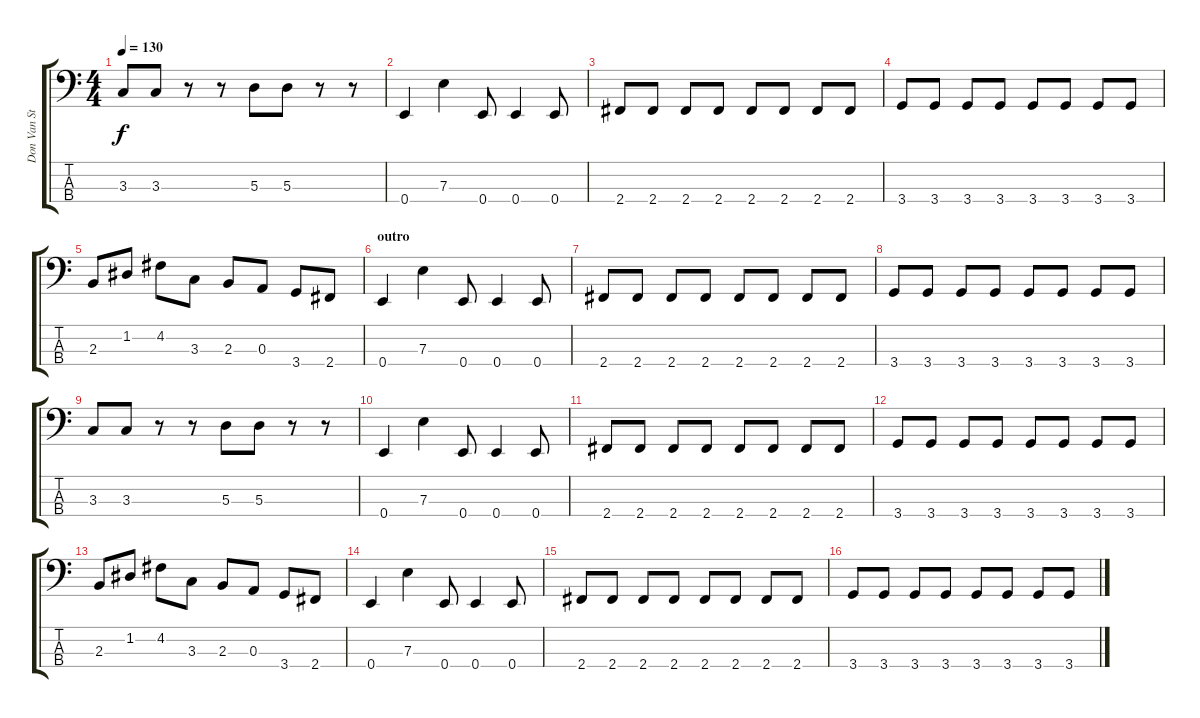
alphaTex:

\track ("Don Van Starven" "Don Van St") {instrument electricbasspick}
\staff {score tabs}
\tuning (G2 D2 A1 E1) {hide}
\ts (4 4)
\tempo 130
\clef f4
\ks c
3.3.8{dy f} 3.3.8 r.8 r.8 5.3.8 5.3.8 r.8 r.8 |
0.4.4 7.3.4 0.4.8 0.4.4 0.4.8 |
2.4.8 2.4.8 2.4.8 2.4.8 2.4.8 2.4.8 2.4.8 2.4.8 |
3.4.8 3.4.8 3.4.8 3.4.8 3.4.8 3.4.8 3.4.8 3.4.8 |
2.3.8 1.2.8 4.2.8 3.3.8 2.3.8 0.3.8 3.4.8 2.4.8 |
\section ("" "outro")
0.4.4 7.3.4 0.4.8 0.4.4 0.4.8 |
2.4.8 2.4.8 2.4.8 2.4.8 2.4.8 2.4.8 2.4.8 2.4.8 |
3.4.8 3.4.8 3.4.8 3.4.8 3.4.8 3.4.8 3.4.8 3.4.8 |
3.3.8 3.3.8 r.8 r.8 5.3.8 5.3.8 r.8 r.8 |
0.4.4 7.3.4 0.4.8 0.4.4 0.4.8 |
2.4.8 2.4.8 2.4.8 2.4.8 2.4.8 2.4.8 2.4.8 2.4.8 |
3.4.8 3.4.8 3.4.8 3.4.8 3.4.8 3.4.8 3.4.8 3.4.8 |
2.3.8 1.2.8 4.2.8 3.3.8 2.3.8 0.3.8 3.4.8 2.4.8 |
0.4.4 7.3.4 0.4.8 0.4.4 0.4.8 |
2.4.8 2.4.8 2.4.8 2.4.8 2.4.8 2.4.8 2.4.8 2.4.8 |
3.4.8 3.4.8 3.4.8 3.4.8 3.4.8 3.4.8 3.4.8 3.4.8
